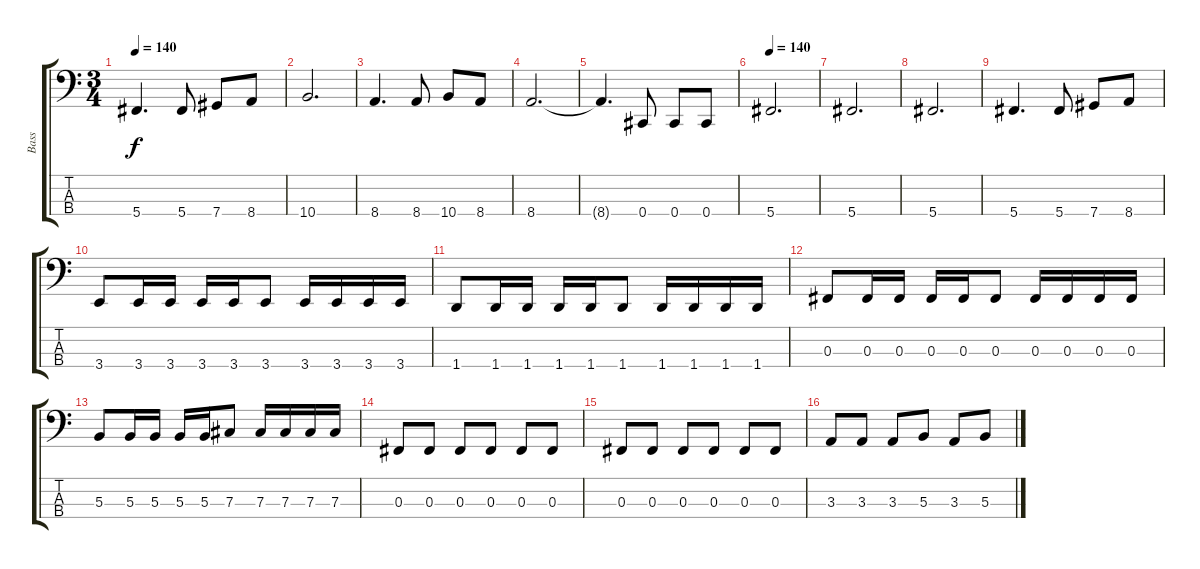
\track ("Bass" "Bass") {instrument electricbassfinger}
\staff {score tabs}
\tuning (E2 B1 Gb1 Db1) {hide}
\ts (3 4)
\tempo 140
\clef f4
\ks c
5.4{t}.4{d dy f} 5.4.8 7.4.8 8.4.8 |
10.4.2{d} |
8.4.4{d} 8.4.8 10.4.8 8.4.8 |
8.4.2{d} |
8.4{t}.4{d} 0.4.8 0.4.8 0.4.8 |
\tempo 140
5.4.2{d} |
5.4.2{d} |
5.4.2{d} |
5.4.4{d} 5.4.8 7.4.8 8.4.8 |
3.4.8 3.4.16 3.4.16 3.4.16 3.4.16 3.4.8 3.4.16 3.4.16 3.4.16 3.4.16 |
1.4.8 1.4.16 1.4.16 1.4.16 1.4.16 1.4.8 1.4.16 1.4.16 1.4.16 1.4.16 |
0.3.8 0.3.16 0.3.16 0.3.16 0.3.16 0.3.8 0.3.16 0.3.16 0.3.16 0.3.16 |
5.3.8 5.3.16 5.3.16 5.3.16 5.3.16 7.3.8 7.3.16 7.3.16 7.3.16 7.3.16 |
0.3.8 0.3.8 0.3.8 0.3.8 0.3.8 0.3.8 |
0.3.8 0.3.8 0.3.8 0.3.8 0.3.8 0.3.8 |
3.3.8 3.3.8 3.3.8 5.3.8 3.3.8 5.3.8
